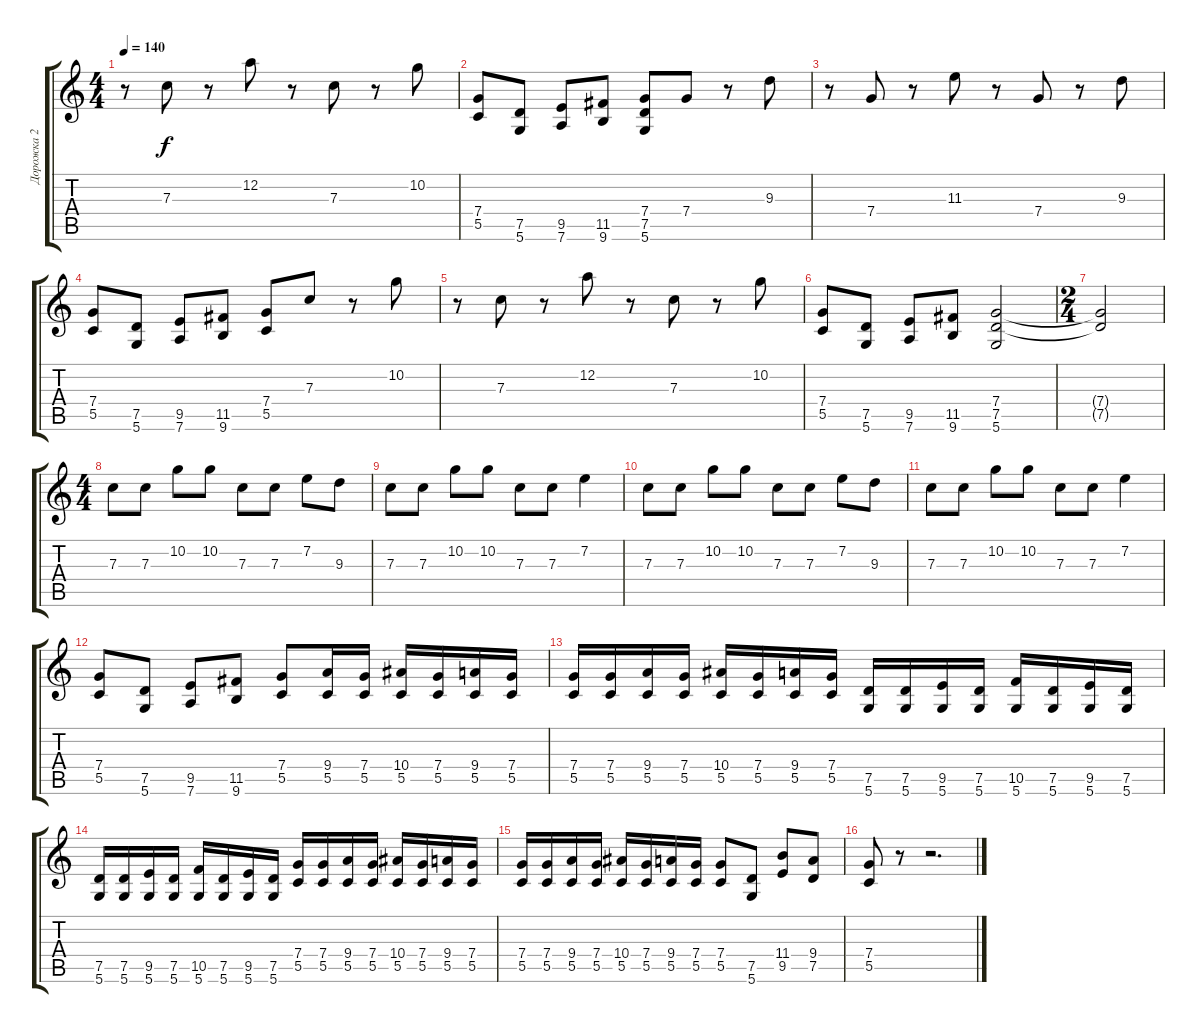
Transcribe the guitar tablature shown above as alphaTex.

\track ("Дорожка 2" "Дорожка 2") {instrument distortionguitar}
\staff {score tabs}
\tuning (D4 A3 F3 C3 G2 D2) {hide}
\ts (4 4)
\tempo 140
\clef g2
\ks c
r.8{dy f} 7.3.8 r.8 12.2.8 r.8 7.3.8 r.8 10.2.8 |
(7.4 5.5).8 (7.5 5.6).8 (9.5 7.6).8 (11.5 9.6).8 (7.4 7.5 5.6).8 7.4.8 r.8 9.3.8 |
r.8 7.4.8 r.8 11.3.8 r.8 7.4.8 r.8 9.3.8 |
(7.4 5.5).8 (7.5 5.6).8 (9.5 7.6).8 (11.5 9.6).8 (7.4 5.5).8 7.3.8 r.8 10.2.8 |
r.8 7.3.8 r.8 12.2.8 r.8 7.3.8 r.8 10.2.8 |
(7.4 5.5).8 (7.5 5.6).8 (9.5 7.6).8 (11.5 9.6).8 (7.4 7.5 5.6).2 |
\ts (2 4)
(7.4{t} 7.5{t}).2 |
\ts (4 4)
7.3.8 7.3.8 10.2.8 10.2.8 7.3.8 7.3.8 7.2.8 9.3.8 |
7.3.8 7.3.8 10.2.8 10.2.8 7.3.8 7.3.8 7.2.4 |
7.3.8 7.3.8 10.2.8 10.2.8 7.3.8 7.3.8 7.2.8 9.3.8 |
7.3.8 7.3.8 10.2.8 10.2.8 7.3.8 7.3.8 7.2.4 |
(7.4 5.5).8 (7.5 5.6).8 (9.5 7.6).8 (11.5 9.6).8 (7.4 5.5).8 (9.4 5.5).16 (7.4 5.5).16 (10.4 5.5).16 (7.4 5.5).16 (9.4 5.5).16 (7.4 5.5).16 |
(7.4 5.5).16 (7.4 5.5).16 (9.4 5.5).16 (7.4 5.5).16 (10.4 5.5).16 (7.4 5.5).16 (9.4 5.5).16 (7.4 5.5).16 (7.5 5.6).16 (7.5 5.6).16 (9.5 5.6).16 (7.5 5.6).16 (10.5 5.6).16 (7.5 5.6).16 (9.5 5.6).16 (7.5 5.6).16 |
(7.5 5.6).16 (7.5 5.6).16 (9.5 5.6).16 (7.5 5.6).16 (10.5 5.6).16 (7.5 5.6).16 (9.5 5.6).16 (7.5 5.6).16 (7.4 5.5).16 (7.4 5.5).16 (9.4 5.5).16 (7.4 5.5).16 (10.4 5.5).16 (7.4 5.5).16 (9.4 5.5).16 (7.4 5.5).16 |
(7.4 5.5).16 (7.4 5.5).16 (9.4 5.5).16 (7.4 5.5).16 (10.4 5.5).16 (7.4 5.5).16 (9.4 5.5).16 (7.4 5.5).16 (7.4 5.5).8 (7.5 5.6).8 (11.4 9.5).8 (9.4 7.5).8 |
(7.4 5.5).8 r.8 r.2{d}
